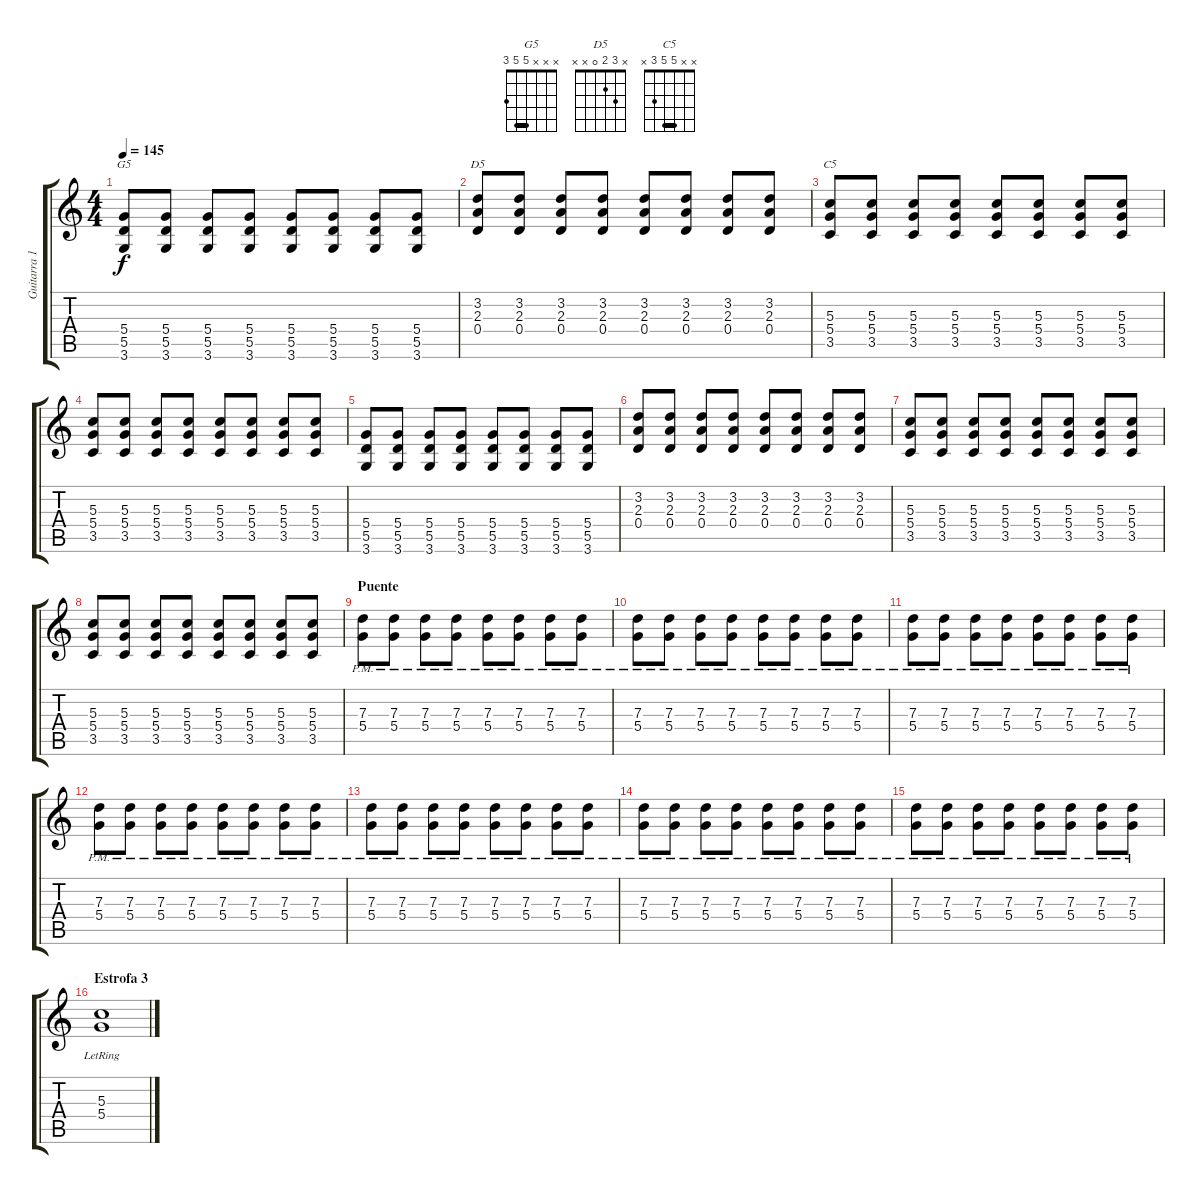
\track ("Guitarra 1" "Guitarra 1") {instrument distortionguitar}
\staff {score tabs}
\tuning (E4 B3 G3 D3 A2 E2) {hide}
\chord ("G5" x x x 5 5 3) {barre 5}
\chord ("D5" x 3 2 0 x x)
\chord ("C5" x x 5 5 3 x) {barre 5}
\ts (4 4)
\tempo 145
\clef g2
\ks c
(5.4 5.5 3.6).8{ch "G5" dy f} (5.4 5.5 3.6).8 (5.4 5.5 3.6).8 (5.4 5.5 3.6).8 (5.4 5.5 3.6).8 (5.4 5.5 3.6).8 (5.4 5.5 3.6).8 (5.4 5.5 3.6).8 |
(3.2 2.3 0.4).8{ch "D5"} (3.2 2.3 0.4).8 (3.2 2.3 0.4).8 (3.2 2.3 0.4).8 (3.2 2.3 0.4).8 (3.2 2.3 0.4).8 (3.2 2.3 0.4).8 (3.2 2.3 0.4).8 |
(5.3 5.4 3.5).8{ch "C5"} (5.3 5.4 3.5).8 (5.3 5.4 3.5).8 (5.3 5.4 3.5).8 (5.3 5.4 3.5).8 (5.3 5.4 3.5).8 (5.3 5.4 3.5).8 (5.3 5.4 3.5).8 |
(5.3 5.4 3.5).8 (5.3 5.4 3.5).8 (5.3 5.4 3.5).8 (5.3 5.4 3.5).8 (5.3 5.4 3.5).8 (5.3 5.4 3.5).8 (5.3 5.4 3.5).8 (5.3 5.4 3.5).8 |
(5.4 5.5 3.6).8 (5.4 5.5 3.6).8 (5.4 5.5 3.6).8 (5.4 5.5 3.6).8 (5.4 5.5 3.6).8 (5.4 5.5 3.6).8 (5.4 5.5 3.6).8 (5.4 5.5 3.6).8 |
(3.2 2.3 0.4).8 (3.2 2.3 0.4).8 (3.2 2.3 0.4).8 (3.2 2.3 0.4).8 (3.2 2.3 0.4).8 (3.2 2.3 0.4).8 (3.2 2.3 0.4).8 (3.2 2.3 0.4).8 |
(5.3 5.4 3.5).8 (5.3 5.4 3.5).8 (5.3 5.4 3.5).8 (5.3 5.4 3.5).8 (5.3 5.4 3.5).8 (5.3 5.4 3.5).8 (5.3 5.4 3.5).8 (5.3 5.4 3.5).8 |
(5.3 5.4 3.5).8 (5.3 5.4 3.5).8 (5.3 5.4 3.5).8 (5.3 5.4 3.5).8 (5.3 5.4 3.5).8 (5.3 5.4 3.5).8 (5.3 5.4 3.5).8 (5.3 5.4 3.5).8 |
\section ("" "Puente")
(7.3{pm} 5.4{pm}).8 (7.3{pm} 5.4{pm}).8 (7.3{pm} 5.4{pm}).8 (7.3{pm} 5.4{pm}).8 (7.3{pm} 5.4{pm}).8 (7.3{pm} 5.4{pm}).8 (7.3{pm} 5.4{pm}).8 (7.3{pm} 5.4{pm}).8 |
(7.3{pm} 5.4{pm}).8 (7.3{pm} 5.4{pm}).8 (7.3{pm} 5.4{pm}).8 (7.3{pm} 5.4{pm}).8 (7.3{pm} 5.4{pm}).8 (7.3{pm} 5.4{pm}).8 (7.3{pm} 5.4{pm}).8 (7.3{pm} 5.4{pm}).8 |
(7.3{pm} 5.4{pm}).8 (7.3{pm} 5.4{pm}).8 (7.3{pm} 5.4{pm}).8 (7.3{pm} 5.4{pm}).8 (7.3{pm} 5.4{pm}).8 (7.3{pm} 5.4{pm}).8 (7.3{pm} 5.4{pm}).8 (7.3{pm} 5.4{pm}).8 |
(7.3{pm} 5.4{pm}).8 (7.3{pm} 5.4{pm}).8 (7.3{pm} 5.4{pm}).8 (7.3{pm} 5.4{pm}).8 (7.3{pm} 5.4{pm}).8 (7.3{pm} 5.4{pm}).8 (7.3{pm} 5.4{pm}).8 (7.3{pm} 5.4{pm}).8 |
(7.3{pm} 5.4{pm}).8 (7.3{pm} 5.4{pm}).8 (7.3{pm} 5.4{pm}).8 (7.3{pm} 5.4{pm}).8 (7.3{pm} 5.4{pm}).8 (7.3{pm} 5.4{pm}).8 (7.3{pm} 5.4{pm}).8 (7.3{pm} 5.4{pm}).8 |
(7.3{pm} 5.4{pm}).8 (7.3{pm} 5.4{pm}).8 (7.3{pm} 5.4{pm}).8 (7.3{pm} 5.4{pm}).8 (7.3{pm} 5.4{pm}).8 (7.3{pm} 5.4{pm}).8 (7.3{pm} 5.4{pm}).8 (7.3{pm} 5.4{pm}).8 |
(7.3{pm} 5.4{pm}).8 (7.3{pm} 5.4{pm}).8 (7.3{pm} 5.4{pm}).8 (7.3{pm} 5.4{pm}).8 (7.3{pm} 5.4{pm}).8 (7.3{pm} 5.4{pm}).8 (7.3{pm} 5.4{pm}).8 (7.3{pm} 5.4{pm}).8 |
\section ("" "Estrofa 3")
(5.3{lr} 5.4).1
